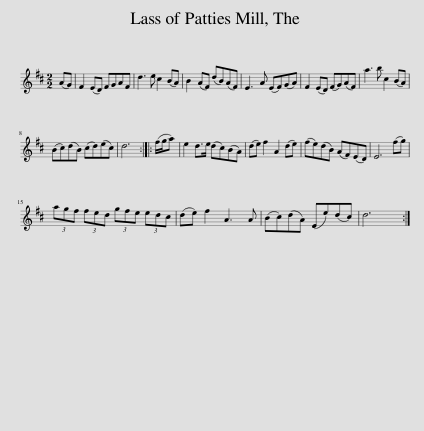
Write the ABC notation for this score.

X:1
L:1/8
M:2/2
I:linebreak $
K:D
V:1 treble
V:1
 (AG) | F2 (ED) FGAF | d3 e c2 (BA) | B2 (AF) (dB)(AF) | E3 A (EF)(GA) | %5
 F2 (ED) (FG)(AF) | a3 b c2 (BA) |$ (Bc)(dB) (cd)(ec) | d6 :: (f/g/a) | %10
 e2 d>e (dc)(BA) | (de) f2 A2 (de) | (fe)(dB) (AF)(ED) | E6 (fg) |$ (3agf (3fed (3gfe (3edc | %15
 (de) f2 A3 A | (Bc)(dA) (Ee)(dc) | d6 :| %18
